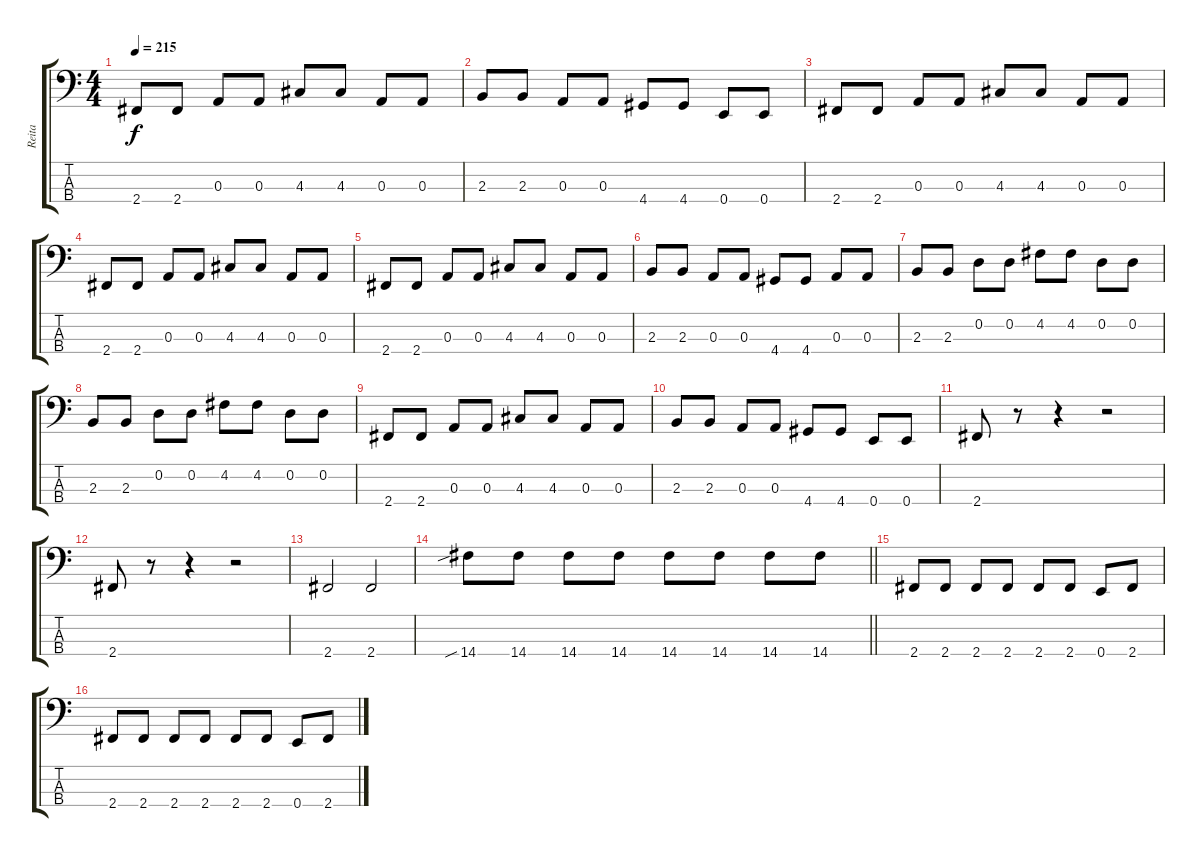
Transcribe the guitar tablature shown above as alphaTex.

\track ("Reita" "Reita") {instrument electricbasspick}
\staff {score tabs}
\tuning (G2 D2 A1 E1) {hide}
\ts (4 4)
\tempo 215
\clef f4
\ks c
2.4.8{dy f} 2.4.8 0.3.8 0.3.8 4.3.8 4.3.8 0.3.8 0.3.8 |
2.3.8 2.3.8 0.3.8 0.3.8 4.4.8 4.4.8 0.4.8 0.4.8 |
2.4.8 2.4.8 0.3.8 0.3.8 4.3.8 4.3.8 0.3.8 0.3.8 |
2.4.8 2.4.8 0.3.8 0.3.8 4.3.8 4.3.8 0.3.8 0.3.8 |
2.4.8 2.4.8 0.3.8 0.3.8 4.3.8 4.3.8 0.3.8 0.3.8 |
2.3.8 2.3.8 0.3.8 0.3.8 4.4.8 4.4.8 0.3.8 0.3.8 |
2.3.8 2.3.8 0.2.8 0.2.8 4.2.8 4.2.8 0.2.8 0.2.8 |
2.3.8 2.3.8 0.2.8 0.2.8 4.2.8 4.2.8 0.2.8 0.2.8 |
2.4.8 2.4.8 0.3.8 0.3.8 4.3.8 4.3.8 0.3.8 0.3.8 |
2.3.8 2.3.8 0.3.8 0.3.8 4.4.8 4.4.8 0.4.8 0.4.8 |
2.4.8 r.8 r.4 r.2 |
2.4.8 r.8 r.4 r.2 |
2.4.2 2.4.2 |
\barLineRight lightlight
14.4{sib}.8 14.4.8 14.4.8 14.4.8 14.4.8 14.4.8 14.4.8 14.4.8 |
2.4.8 2.4.8 2.4.8 2.4.8 2.4.8 2.4.8 0.4.8 2.4.8 |
2.4.8 2.4.8 2.4.8 2.4.8 2.4.8 2.4.8 0.4.8 2.4.8
